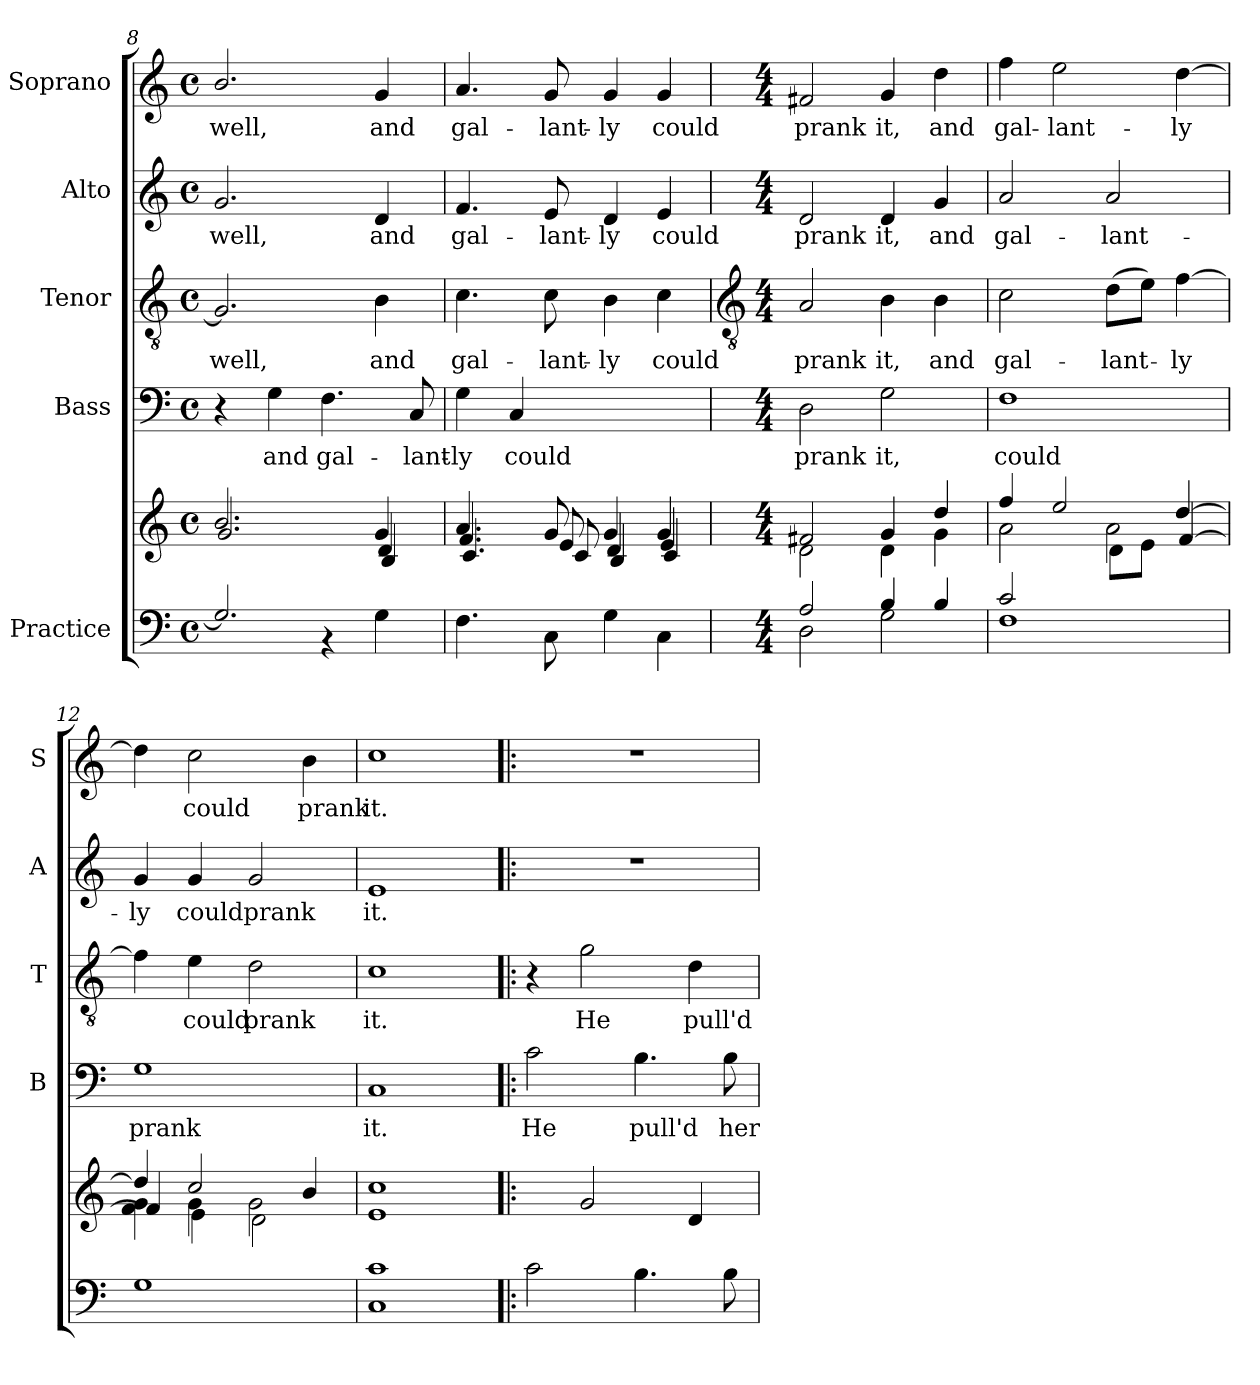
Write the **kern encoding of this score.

**kern	**kern	**kern	**text	**kern	**text	**kern	**text	**kern	**text
*part5	*part5	*part4	*part4	*part3	*part3	*part2	*part2	*part1	*part1
*staff6	*staff5	*staff4	*staff4	*staff3	*staff3	*staff2	*staff2	*staff1	*staff1
*I"Practice	*	*I"Bass	*	*I"Tenor	*	*I"Alto	*	*I"Soprano	*
*	*	*I'B	*	*I'T	*	*I'A	*	*I'S	*
*clefF4	*clefG2	*clefF4	*	*clefGv2	*	*clefG2	*	*clefG2	*
*k[]	*k[]	*k[]	*	*k[]	*	*k[]	*	*k[]	*
*C:	*C:	*C:	*	*C:	*	*C:	*	*C:	*
*M4/4	*M4/4	*M4/4	*	*M4/4	*	*M4/4	*	*M4/4	*
*met(c)	*met(c)	*met(c)	*	*met(c)	*	*met(c)	*	*met(c)	*
=8	=8	=8	=8	=8	=8	=8	=8	=8	=8
*^	*^	*	*	*	*	*	*	*	*
*	*	*	*^	*	*	*	*	*	*	*	*
!	!	!	!	!	!	!	!	!LO:LY:b	!	!LO:LY:b	!	!LO:LY:b
2.G]	2ryy	2.b/	2.g/	2.ryy	4r	.	2.G]	well,	2.g	well,	2.b/	well,
!	!	!	!	!	!	!LO:LY:b	!	!	!	!	!	!
.	.	.	.	.	4G	and	.	.	.	.	.	.
!	!	!	!	!	!	!LO:LY:b	!	!	!	!	!	!
.	4r	.	.	.	4.F	gal-	.	.	.	.	.	.
!	!	!	!	!	!	!	!	!LO:LY:b	!	!LO:LY:b	!	!LO:LY:b
4ryy	4G	4g	4d/	4B	.	.	4B	and	4d	and	4g	and
!	!	!	!	!	!	!LO:LY:b	!	!	!	!	!	!
.	.	.	.	.	8C	-lant-	.	.	.	.	.	.
*v	*v	*	*	*	*	*	*	*	*	*	*	*
=9	=9	=9	=9	=9	=9	=9	=9	=9	=9	=9	=9
!	!	!	!	!	!LO:LY:b	!	!LO:LY:b	!	!LO:LY:b	!	!LO:LY:b
4.F	4.a	4.f/	4.c	4G	-ly	4.c	gal-	4.f	gal-	4.a	gal-
!	!	!	!	!	!LO:LY:b	!	!	!	!	!	!
.	.	.	.	4C	could	.	.	.	.	.	.
!	!	!	!	!	!	!	!LO:LY:b	!	!LO:LY:b	!	!LO:LY:b
8C\	8g	8e/	8c	.	.	8c	-lant-	8e	-lant-	8g	-lant-
!	!	!	!	!	!	!	!LO:LY:b	!	!LO:LY:b	!	!LO:LY:b
4G	4g	4d/	4B	2ryy	.	4B	-ly	4d	-ly	4g	-ly
!	!	!	!	!	!	!	!LO:LY:b	!	!LO:LY:b	!	!LO:LY:b
4C\	4g	4e/	4c	.	.	4c	could	4e	could	4g	could
*	*v	*v	*v	*	*	*	*	*	*	*	*
!!LO:LB:g=z
=10	=10	=10	=10	=10	=10	=10	=10	=10	=10
*	*	*	*	*clefGv2	*	*	*	*	*
*M4/4	*M4/4	*M4/4	*	*M4/4	*	*M4/4	*	*M4/4	*
*^	*^	*	*	*	*	*	*	*	*
*	*	*	*^	*	*	*	*	*	*	*	*
!	!	!	!	!	!	!LO:LY:b	!	!LO:LY:b	!	!LO:LY:b	!	!LO:LY:b
*	*	*	*v	*v	*	*	*	*	*	*	*	*
2A	2D	2f#X	2d	2D	prank	2A	prank	2d	prank	2f#X	prank
!	!	!	!	!	!LO:LY:b	!	!LO:LY:b	!	!LO:LY:b	!	!LO:LY:b
4B/	2G	4g	4d	2G	it,	4B	it,	4d	it,	4g	it,
!	!	!	!	!	!	!	!LO:LY:b	!	!LO:LY:b	!	!LO:LY:b
4B/	.	4dd	4g\	.	.	4B	and	4g	and	4dd	and
=11	=11	=11	=11	=11	=11	=11	=11	=11	=11	=11	=11
*	*	*	*^	*	*	*	*	*	*	*	*
!	!	!	!	!	!	!LO:LY:b	!	!LO:LY:b	!	!LO:LY:b	!	!LO:LY:b
2c/	1F	4ff/	2a\	2ryy	1F	could	2c	gal-	2a	gal-	4ff	gal-
!	!	!	!	!	!	!	!	!	!	!	!	!LO:LY:b
.	.	2ee/	.	.	.	.	.	.	.	.	2ee	-lant-
!	!	!	!	!	!	!	!	!LO:LY:b	!	!LO:LY:b	!	!
2ryy	.	.	2a\	8d\L	.	.	(>8dL	-lant-	2a	-lant-	.	.
.	.	.	.	8e\J	.	.	8eJ)	.	.	.	.	.
!	!	!	!	!	!	!	!	!LO:LY:b	!	!	!	!LO:LY:b
.	.	[4dd/	.	[4f/	.	.	[4f	ly	.	.	[4dd	-ly
*v	*v	*	*	*	*	*	*	*	*	*	*	*
=12	=12	=12	=12	=12	=12	=12	=12	=12	=12	=12	=12
!	!	!	!	!	!LO:LY:b	!	!	!	!LO:LY:b	!	!
1G	4dd/]	4f 4g	4f]	1G	prank	4f]	.	4g	-ly	4dd]	.
!	!	!	!	!	!	!	!LO:LY:b	!	!LO:LY:b	!	!LO:LY:b
.	2cc/	4g\	4e\	.	.	4e	could	4g	could	2cc	could
!	!	!	!	!	!	!	!LO:LY:b	!	!LO:LY:b	!	!
.	.	2g\	2d\	.	.	2d	prank	2g	prank	.	.
!	!	!	!	!	!	!	!	!	!	!	!LO:LY:b
.	4b/	.	.	.	.	.	.	.	.	4b	prank
*	*	*v	*v	*	*	*	*	*	*	*	*
=13	=13	=13	=13	=13	=13	=13	=13	=13	=13	=13
*^	*	*	*	*	*	*	*	*	*	*
!	!	!	!	!	!LO:LY:b	!	!LO:LY:b	!	!LO:LY:b	!	!LO:LY:b
1c	1C	1cc	1e	1C	it.	1c	it.	1e	it.	1cc	it.
=14!|:	=14!|:	=14!|:	=14!|:	=14!|:	=14!|:	=14!|:	=14!|:	=14!|:	=14!|:	=14!|:	=14!|:
*	*	*	*^	*	*	*	*	*	*	*	*
!	!	!	!	!	!	!LO:LY:b	!	!	!	!	!	!
4ryy	2c	1ryy	1ryy	4ryy	2c	He	4r	.	1r	.	1r	.
!	!	!	!	!	!	!	!	!LO:LY:b	!	!	!	!
2.ryy	.	.	.	2g	.	.	2g	He	.	.	.	.
!	!	!	!	!	!	!LO:LY:b	!	!	!	!	!	!
.	4.B	.	.	.	4.B	pull'd	.	.	.	.	.	.
!	!	!	!	!	!	!	!	!LO:LY:b	!	!	!	!
.	.	.	.	4d	.	.	4d	pull'd	.	.	.	.
!	!	!	!	!	!	!LO:LY:b	!	!	!	!	!	!
.	8B	.	.	.	8B	her	.	.	.	.	.	.
*v	*v	*	*	*	*	*	*	*	*	*	*	*
*	*v	*v	*v	*	*	*	*	*	*	*	*
=	=	=	=	=	=	=	=	=	=
*-	*-	*-	*-	*-	*-	*-	*-	*-	*-
